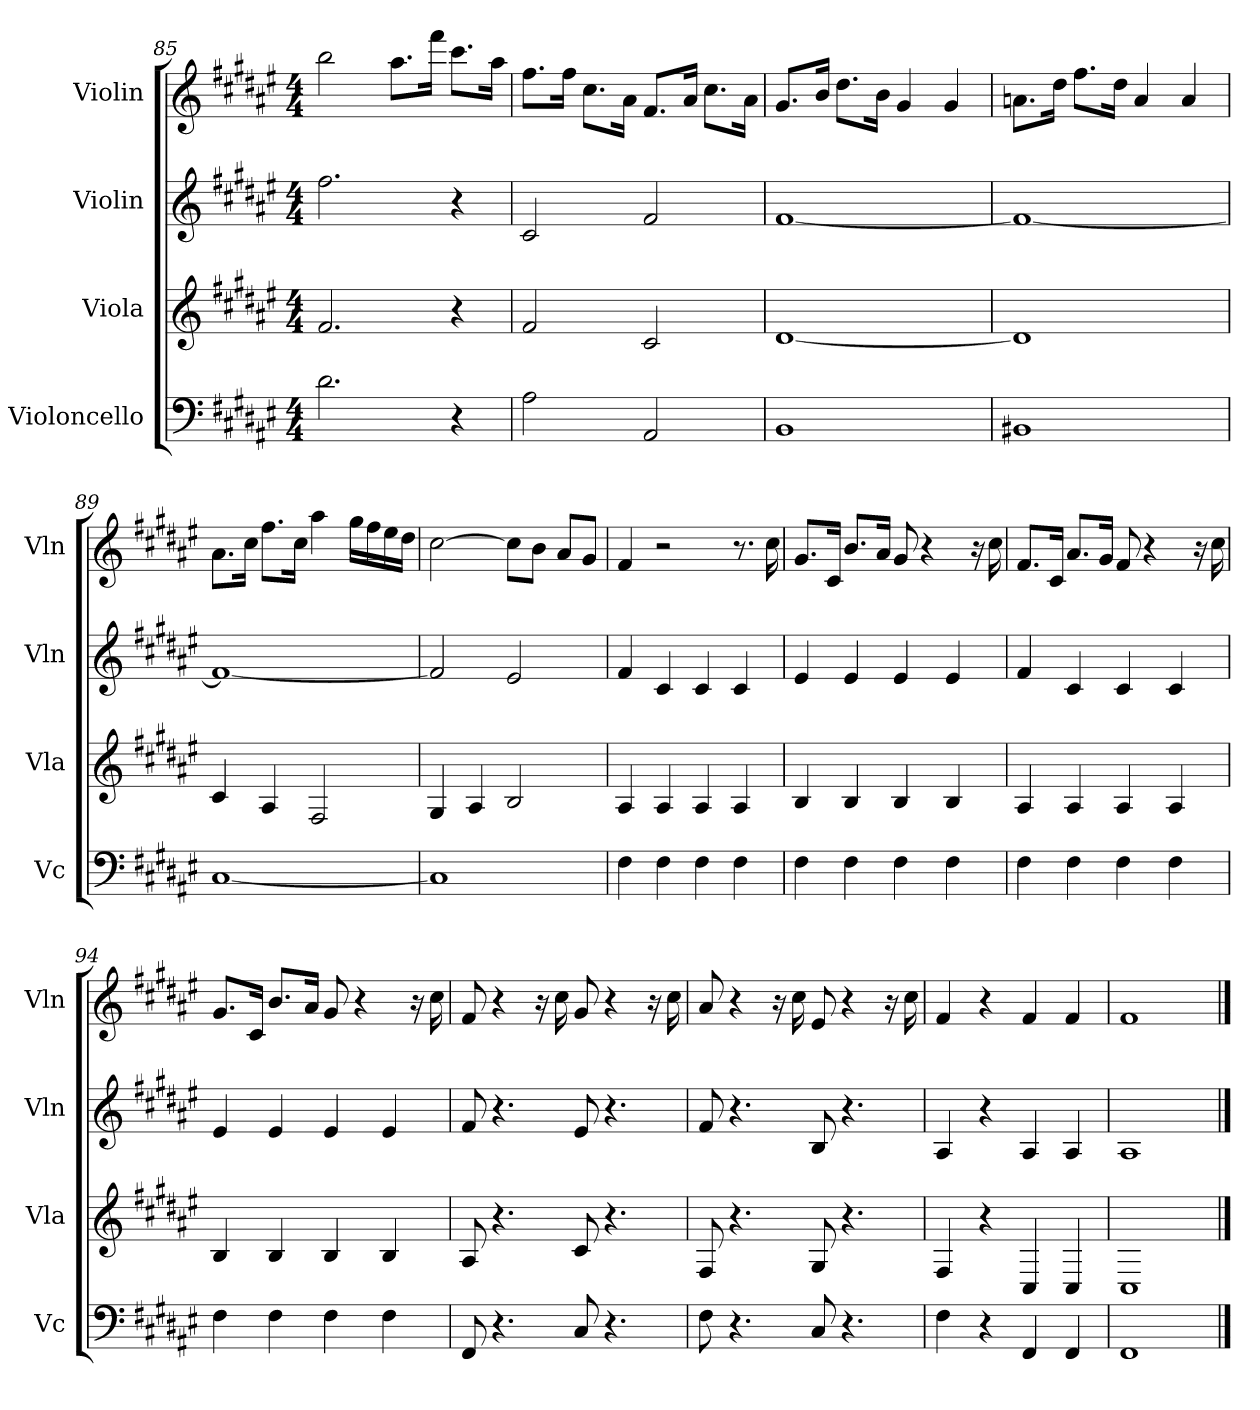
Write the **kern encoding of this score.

**kern	**kern	**kern	**kern
*part4	*part3	*part2	*part1
*staff4	*staff3	*staff2	*staff1
*I"Violoncello	*I"Viola	*I"Violin	*I"Violin
*I'Vc	*I'Vla	*I'Vln	*I'Vln
*clefF4	*clefG2	*clefG2	*clefG2
*k[f#c#g#d#a#e#]	*k[f#c#g#d#a#e#]	*k[f#c#g#d#a#e#]	*k[f#c#g#d#a#e#]
*M4/4	*M4/4	*M4/4	*M4/4
=85	=85	=85	=85
2.d#\	2.f#/	2.ff#\	2bb\
.	.	.	8.aa#\L
.	.	.	16fff#\Jk
4r	4r	4r	8.ccc#\L
.	.	.	16aa#\Jk
!!LO:PB:g=z
=86	=86	=86	=86
2A#\	2f#/	2c#/	8.ff#\L
.	.	.	16ff#\Jk
.	.	.	8.cc#\L
.	.	.	16a#\Jk
2AA#/	2c#/	2f#/	8.f#/L
.	.	.	16a#/Jk
.	.	.	8.cc#\L
.	.	.	16a#\Jk
=87	=87	=87	=87
1BB	[1d#	[1f#	8.g#/L
.	.	.	16b/Jk
.	.	.	8.dd#\L
.	.	.	16b\Jk
.	.	.	4g#/
.	.	.	4g#/
=88	=88	=88	=88
1BB#X	1d#]	1f#_	8.an\L
.	.	.	16dd#\Jk
.	.	.	8.ff#\L
.	.	.	16dd#\Jk
.	.	.	4a/
.	.	.	4a/
=89	=89	=89	=89
[1C#	4c#/	1f#_	8.a#\L
.	.	.	16cc#\Jk
.	4A#/	.	8.ff#\L
.	.	.	16cc#\Jk
.	2F#/	.	4aa#\
.	.	.	16gg#\LL
.	.	.	16ff#\
.	.	.	16ee#\
.	.	.	16dd#\JJ
=90	=90	=90	=90
1C#]	4G#/	2f#/]	[2cc#\
.	4A#/	.	.
.	2B/	2e#/	8cc#\L]
.	.	.	8b\J
.	.	.	8a#/L
.	.	.	8g#/J
!!LO:LB:g=z
=91	=91	=91	=91
4F#\	4A#/	4f#/	4f#/
4F#\	4A#/	4c#/	2r
4F#\	4A#/	4c#/	.
4F#\	4A#/	4c#/	8.r
.	.	.	16cc#\
=92	=92	=92	=92
4F#\	4B/	4e#/	8.g#/L
.	.	.	16c#/Jk
4F#\	4B/	4e#/	8.b/L
.	.	.	16a#/Jk
4F#\	4B/	4e#/	8g#/
.	.	.	4r
4F#\	4B/	4e#/	.
.	.	.	16r
.	.	.	16cc#\
=93	=93	=93	=93
4F#\	4A#/	4f#/	8.f#/L
.	.	.	16c#/Jk
4F#\	4A#/	4c#/	8.a#/L
.	.	.	16g#/Jk
4F#\	4A#/	4c#/	8f#/
.	.	.	4r
4F#\	4A#/	4c#/	.
.	.	.	16r
.	.	.	16cc#\
=94	=94	=94	=94
4F#\	4B/	4e#/	8.g#/L
.	.	.	16c#/Jk
4F#\	4B/	4e#/	8.b/L
.	.	.	16a#/Jk
4F#\	4B/	4e#/	8g#/
.	.	.	4r
4F#\	4B/	4e#/	.
.	.	.	16r
.	.	.	16cc#\
!!LO:LB:g=z
=95	=95	=95	=95
8FF#/	8A#/	8f#/	8f#/
4.r	4.r	4.r	4r
.	.	.	16r
.	.	.	16cc#\
8C#/	8c#/	8e#/	8g#/
4.r	4.r	4.r	4r
.	.	.	16r
.	.	.	16cc#\
=96	=96	=96	=96
8F#\	8F#/	8f#/	8a#/
4.r	4.r	4.r	4r
.	.	.	16r
.	.	.	16cc#\
8C#/	8G#/	8B/	8e#/
4.r	4.r	4.r	4r
.	.	.	16r
.	.	.	16cc#\
=97	=97	=97	=97
4F#\	4F#/	4A#/	4f#/
4r	4r	4r	4r
4FF#/	4C#/	4A#/	4f#/
4FF#/	4C#/	4A#/	4f#/
=98	=98	=98	=98
1FF#	1C#	1A#	1f#
==	==	==	==
*-	*-	*-	*-
